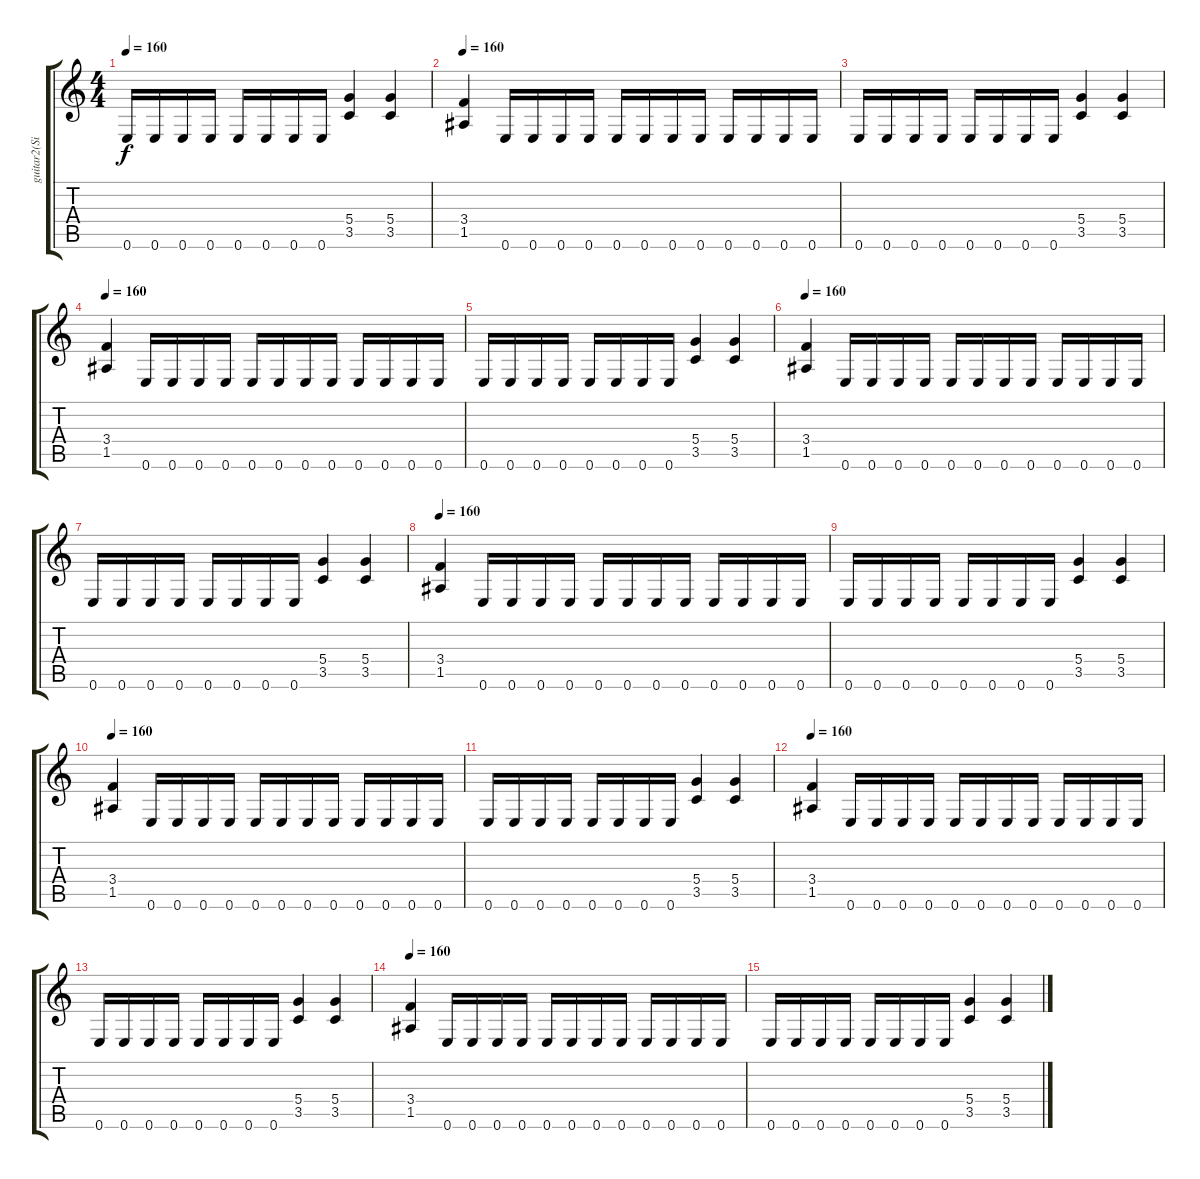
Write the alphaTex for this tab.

\track ("guitar2(Simon)" "guitar2(Si") {instrument distortionguitar}
\staff {score tabs}
\tuning (E4 B3 G3 D3 A2 E2) {hide}
\ts (4 4)
\tempo 160
\clef g2
\ks c
0.6.16{dy f} 0.6.16 0.6.16 0.6.16 0.6.16 0.6.16 0.6.16 0.6.16 (5.4 3.5).4 (5.4 3.5).4 |
\tempo 160
(3.4 1.5).4 0.6.16 0.6.16 0.6.16 0.6.16 0.6.16 0.6.16 0.6.16 0.6.16 0.6.16 0.6.16 0.6.16 0.6.16 |
0.6.16 0.6.16 0.6.16 0.6.16 0.6.16 0.6.16 0.6.16 0.6.16 (5.4 3.5).4 (5.4 3.5).4 |
\tempo 160
(3.4 1.5).4 0.6.16 0.6.16 0.6.16 0.6.16 0.6.16 0.6.16 0.6.16 0.6.16 0.6.16 0.6.16 0.6.16 0.6.16 |
0.6.16{volume 13} 0.6.16 0.6.16 0.6.16 0.6.16 0.6.16 0.6.16 0.6.16 (5.4 3.5).4 (5.4 3.5).4 |
\tempo 160
(3.4 1.5).4 0.6.16 0.6.16 0.6.16 0.6.16 0.6.16 0.6.16 0.6.16 0.6.16 0.6.16 0.6.16 0.6.16 0.6.16 |
0.6.16{volume 10} 0.6.16 0.6.16 0.6.16 0.6.16 0.6.16 0.6.16 0.6.16 (5.4 3.5).4 (5.4 3.5).4 |
\tempo 160
(3.4 1.5).4 0.6.16 0.6.16 0.6.16 0.6.16 0.6.16 0.6.16 0.6.16 0.6.16 0.6.16 0.6.16 0.6.16 0.6.16 |
0.6.16{volume 9} 0.6.16 0.6.16 0.6.16 0.6.16 0.6.16 0.6.16 0.6.16 (5.4 3.5).4 (5.4 3.5).4 |
\tempo 160
(3.4 1.5).4 0.6.16 0.6.16 0.6.16 0.6.16 0.6.16 0.6.16 0.6.16 0.6.16 0.6.16 0.6.16 0.6.16 0.6.16 |
0.6.16{volume 4} 0.6.16 0.6.16 0.6.16 0.6.16 0.6.16 0.6.16 0.6.16 (5.4 3.5).4 (5.4 3.5).4 |
\tempo 160
(3.4 1.5).4{volume 0} 0.6.16 0.6.16 0.6.16 0.6.16 0.6.16 0.6.16 0.6.16 0.6.16 0.6.16 0.6.16 0.6.16 0.6.16 |
0.6.16 0.6.16 0.6.16 0.6.16 0.6.16 0.6.16 0.6.16 0.6.16 (5.4 3.5).4 (5.4 3.5).4 |
\tempo 160
(3.4 1.5).4 0.6.16 0.6.16 0.6.16 0.6.16 0.6.16 0.6.16 0.6.16 0.6.16 0.6.16 0.6.16 0.6.16 0.6.16 |
0.6.16 0.6.16 0.6.16 0.6.16 0.6.16 0.6.16 0.6.16 0.6.16 (5.4 3.5).4 (5.4 3.5).4
